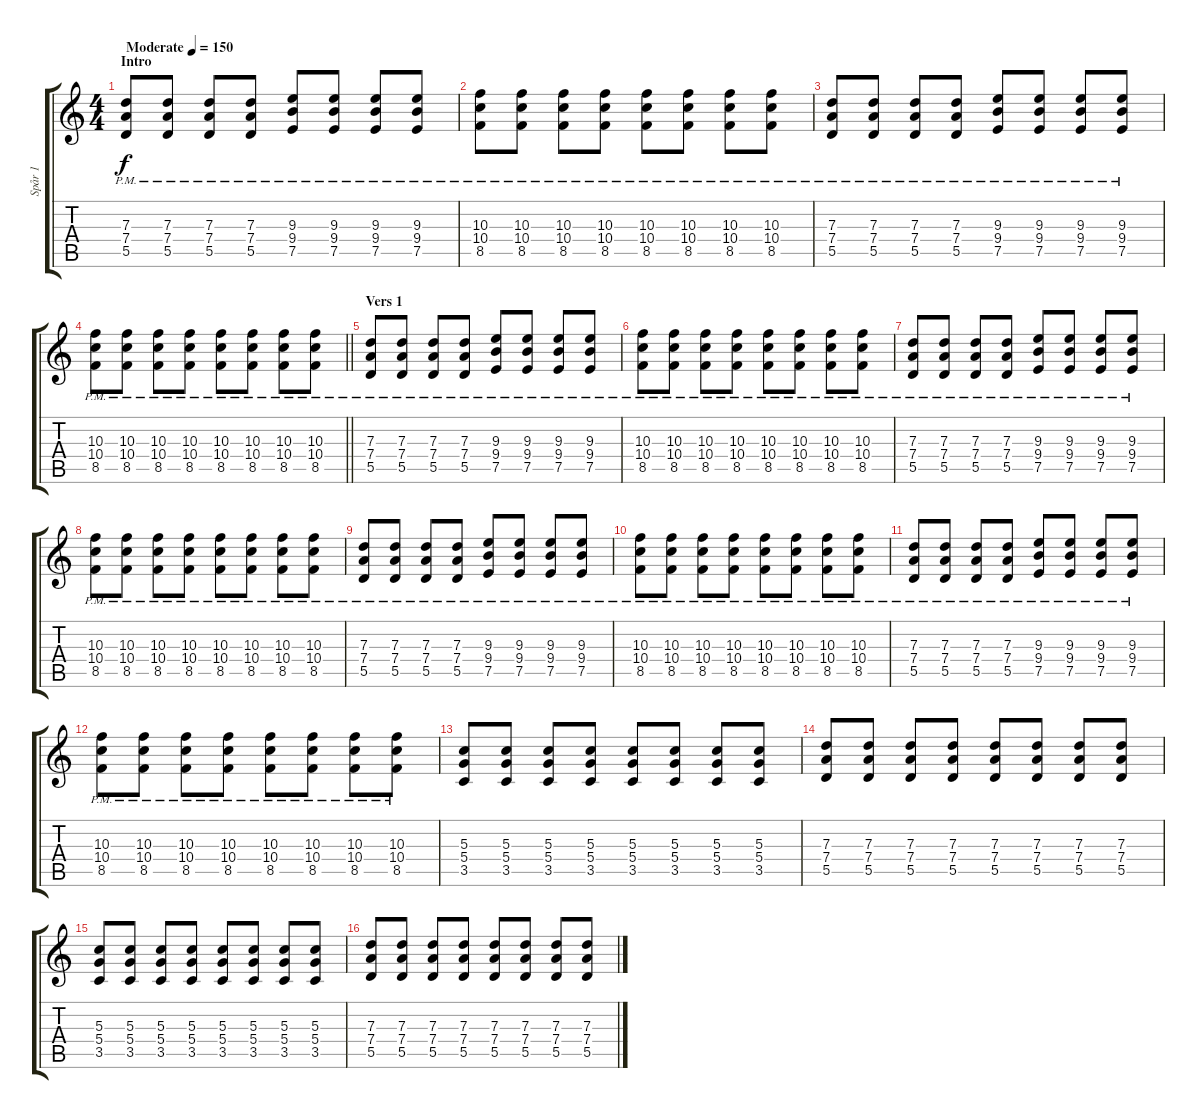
\track ("Spår 1" "Spår 1") {instrument overdrivenguitar}
\staff {score tabs}
\tuning (E4 B3 G3 D3 A2 E2) {hide}
\ts (4 4)
\section ("" "Intro")
\tempo (150 "Moderate")
\clef g2
\ks c
(7.3{pm} 7.4{pm} 5.5{pm}).8{dy f instrument overdrivenguitar} (7.3{pm} 7.4{pm} 5.5{pm}).8 (7.3{pm} 7.4{pm} 5.5{pm}).8 (7.3{pm} 7.4{pm} 5.5{pm}).8 (9.3{pm} 9.4{pm} 7.5{pm}).8 (9.3{pm} 9.4{pm} 7.5{pm}).8 (9.3{pm} 9.4{pm} 7.5{pm}).8 (9.3{pm} 9.4{pm} 7.5{pm}).8 |
(10.3{pm} 10.4{pm} 8.5{pm}).8 (10.3{pm} 10.4{pm} 8.5{pm}).8 (10.3{pm} 10.4{pm} 8.5{pm}).8 (10.3{pm} 10.4{pm} 8.5{pm}).8 (10.3{pm} 10.4{pm} 8.5{pm}).8 (10.3{pm} 10.4{pm} 8.5{pm}).8 (10.3{pm} 10.4{pm} 8.5{pm}).8 (10.3{pm} 10.4{pm} 8.5{pm}).8 |
(7.3{pm} 7.4{pm} 5.5{pm}).8 (7.3{pm} 7.4{pm} 5.5{pm}).8 (7.3{pm} 7.4{pm} 5.5{pm}).8 (7.3{pm} 7.4{pm} 5.5{pm}).8 (9.3{pm} 9.4{pm} 7.5{pm}).8 (9.3{pm} 9.4{pm} 7.5{pm}).8 (9.3{pm} 9.4{pm} 7.5{pm}).8 (9.3{pm} 9.4{pm} 7.5{pm}).8 |
\barLineRight lightlight
(10.3{pm} 10.4{pm} 8.5{pm}).8 (10.3{pm} 10.4{pm} 8.5{pm}).8 (10.3{pm} 10.4{pm} 8.5{pm}).8 (10.3{pm} 10.4{pm} 8.5{pm}).8 (10.3{pm} 10.4{pm} 8.5{pm}).8 (10.3{pm} 10.4{pm} 8.5{pm}).8 (10.3{pm} 10.4{pm} 8.5{pm}).8 (10.3{pm} 10.4{pm} 8.5{pm}).8 |
\section ("" "Vers 1")
(7.3{pm} 7.4{pm} 5.5{pm}).8 (7.3{pm} 7.4{pm} 5.5{pm}).8 (7.3{pm} 7.4{pm} 5.5{pm}).8 (7.3{pm} 7.4{pm} 5.5{pm}).8 (9.3{pm} 9.4{pm} 7.5{pm}).8 (9.3{pm} 9.4{pm} 7.5{pm}).8 (9.3{pm} 9.4{pm} 7.5{pm}).8 (9.3{pm} 9.4{pm} 7.5{pm}).8 |
(10.3{pm} 10.4{pm} 8.5{pm}).8 (10.3{pm} 10.4{pm} 8.5{pm}).8 (10.3{pm} 10.4{pm} 8.5{pm}).8 (10.3{pm} 10.4{pm} 8.5{pm}).8 (10.3{pm} 10.4{pm} 8.5{pm}).8 (10.3{pm} 10.4{pm} 8.5{pm}).8 (10.3{pm} 10.4{pm} 8.5{pm}).8 (10.3{pm} 10.4{pm} 8.5{pm}).8 |
(7.3{pm} 7.4{pm} 5.5{pm}).8 (7.3{pm} 7.4{pm} 5.5{pm}).8 (7.3{pm} 7.4{pm} 5.5{pm}).8 (7.3{pm} 7.4{pm} 5.5{pm}).8 (9.3{pm} 9.4{pm} 7.5{pm}).8 (9.3{pm} 9.4{pm} 7.5{pm}).8 (9.3{pm} 9.4{pm} 7.5{pm}).8 (9.3{pm} 9.4{pm} 7.5{pm}).8 |
(10.3{pm} 10.4{pm} 8.5{pm}).8 (10.3{pm} 10.4{pm} 8.5{pm}).8 (10.3{pm} 10.4{pm} 8.5{pm}).8 (10.3{pm} 10.4{pm} 8.5{pm}).8 (10.3{pm} 10.4{pm} 8.5{pm}).8 (10.3{pm} 10.4{pm} 8.5{pm}).8 (10.3{pm} 10.4{pm} 8.5{pm}).8 (10.3{pm} 10.4{pm} 8.5{pm}).8 |
(7.3{pm} 7.4{pm} 5.5{pm}).8 (7.3{pm} 7.4{pm} 5.5{pm}).8 (7.3{pm} 7.4{pm} 5.5{pm}).8 (7.3{pm} 7.4{pm} 5.5{pm}).8 (9.3{pm} 9.4{pm} 7.5{pm}).8 (9.3{pm} 9.4{pm} 7.5{pm}).8 (9.3{pm} 9.4{pm} 7.5{pm}).8 (9.3{pm} 9.4{pm} 7.5{pm}).8 |
(10.3{pm} 10.4{pm} 8.5{pm}).8 (10.3{pm} 10.4{pm} 8.5{pm}).8 (10.3{pm} 10.4{pm} 8.5{pm}).8 (10.3{pm} 10.4{pm} 8.5{pm}).8 (10.3{pm} 10.4{pm} 8.5{pm}).8 (10.3{pm} 10.4{pm} 8.5{pm}).8 (10.3{pm} 10.4{pm} 8.5{pm}).8 (10.3{pm} 10.4{pm} 8.5{pm}).8 |
(7.3{pm} 7.4{pm} 5.5{pm}).8 (7.3{pm} 7.4{pm} 5.5{pm}).8 (7.3{pm} 7.4{pm} 5.5{pm}).8 (7.3{pm} 7.4{pm} 5.5{pm}).8 (9.3{pm} 9.4{pm} 7.5{pm}).8 (9.3{pm} 9.4{pm} 7.5{pm}).8 (9.3{pm} 9.4{pm} 7.5{pm}).8 (9.3{pm} 9.4{pm} 7.5{pm}).8 |
(10.3{pm} 10.4{pm} 8.5{pm}).8 (10.3{pm} 10.4{pm} 8.5{pm}).8 (10.3{pm} 10.4{pm} 8.5{pm}).8 (10.3{pm} 10.4{pm} 8.5{pm}).8 (10.3{pm} 10.4{pm} 8.5{pm}).8 (10.3{pm} 10.4{pm} 8.5{pm}).8 (10.3{pm} 10.4{pm} 8.5{pm}).8 (10.3{pm} 10.4{pm} 8.5{pm}).8 |
(5.3 5.4 3.5).8 (5.3 5.4 3.5).8 (5.3 5.4 3.5).8 (5.3 5.4 3.5).8 (5.3 5.4 3.5).8 (5.3 5.4 3.5).8 (5.3 5.4 3.5).8 (5.3 5.4 3.5).8 |
(7.3 7.4 5.5).8 (7.3 7.4 5.5).8 (7.3 7.4 5.5).8 (7.3 7.4 5.5).8 (7.3 7.4 5.5).8 (7.3 7.4 5.5).8 (7.3 7.4 5.5).8 (7.3 7.4 5.5).8 |
(5.3 5.4 3.5).8 (5.3 5.4 3.5).8 (5.3 5.4 3.5).8 (5.3 5.4 3.5).8 (5.3 5.4 3.5).8 (5.3 5.4 3.5).8 (5.3 5.4 3.5).8 (5.3 5.4 3.5).8 |
(7.3 7.4 5.5).8 (7.3 7.4 5.5).8 (7.3 7.4 5.5).8 (7.3 7.4 5.5).8 (7.3 7.4 5.5).8 (7.3 7.4 5.5).8 (7.3 7.4 5.5).8 (7.3 7.4 5.5).8
